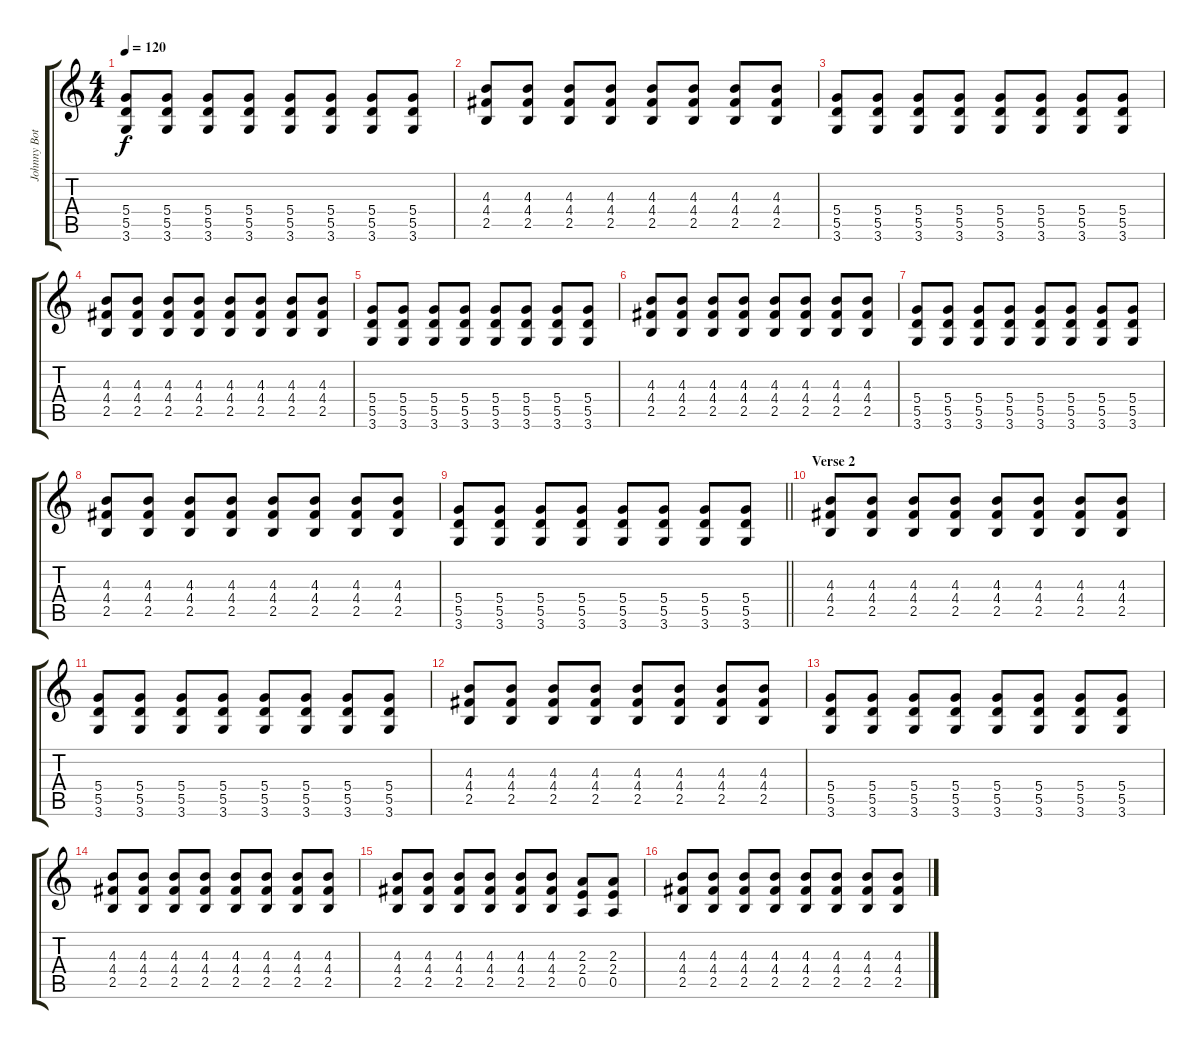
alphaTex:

\track ("Johnny Bottrop (Gitarre 2)" "Johnny Bot") {instrument distortionguitar}
\staff {score tabs}
\tuning (E4 B3 G3 D3 A2 E2) {hide}
\ts (4 4)
\tempo 120
\clef g2
\ks c
(5.4 5.5 3.6).8{dy f} (5.4 5.5 3.6).8 (5.4 5.5 3.6).8 (5.4 5.5 3.6).8 (5.4 5.5 3.6).8 (5.4 5.5 3.6).8 (5.4 5.5 3.6).8 (5.4 5.5 3.6).8 |
(4.3 4.4 2.5).8 (4.3 4.4 2.5).8 (4.3 4.4 2.5).8 (4.3 4.4 2.5).8 (4.3 4.4 2.5).8 (4.3 4.4 2.5).8 (4.3 4.4 2.5).8 (4.3 4.4 2.5).8 |
(5.4 5.5 3.6).8 (5.4 5.5 3.6).8 (5.4 5.5 3.6).8 (5.4 5.5 3.6).8 (5.4 5.5 3.6).8 (5.4 5.5 3.6).8 (5.4 5.5 3.6).8 (5.4 5.5 3.6).8 |
(4.3 4.4 2.5).8 (4.3 4.4 2.5).8 (4.3 4.4 2.5).8 (4.3 4.4 2.5).8 (4.3 4.4 2.5).8 (4.3 4.4 2.5).8 (4.3 4.4 2.5).8 (4.3 4.4 2.5).8 |
(5.4 5.5 3.6).8 (5.4 5.5 3.6).8 (5.4 5.5 3.6).8 (5.4 5.5 3.6).8 (5.4 5.5 3.6).8 (5.4 5.5 3.6).8 (5.4 5.5 3.6).8 (5.4 5.5 3.6).8 |
(4.3 4.4 2.5).8 (4.3 4.4 2.5).8 (4.3 4.4 2.5).8 (4.3 4.4 2.5).8 (4.3 4.4 2.5).8 (4.3 4.4 2.5).8 (4.3 4.4 2.5).8 (4.3 4.4 2.5).8 |
(5.4 5.5 3.6).8 (5.4 5.5 3.6).8 (5.4 5.5 3.6).8 (5.4 5.5 3.6).8 (5.4 5.5 3.6).8 (5.4 5.5 3.6).8 (5.4 5.5 3.6).8 (5.4 5.5 3.6).8 |
(4.3 4.4 2.5).8 (4.3 4.4 2.5).8 (4.3 4.4 2.5).8 (4.3 4.4 2.5).8 (4.3 4.4 2.5).8 (4.3 4.4 2.5).8 (4.3 4.4 2.5).8 (4.3 4.4 2.5).8 |
\barLineRight lightlight
(5.4 5.5 3.6).8 (5.4 5.5 3.6).8 (5.4 5.5 3.6).8 (5.4 5.5 3.6).8 (5.4 5.5 3.6).8 (5.4 5.5 3.6).8 (5.4 5.5 3.6).8 (5.4 5.5 3.6).8 |
\section ("" "Verse 2")
(4.3 4.4 2.5).8 (4.3 4.4 2.5).8 (4.3 4.4 2.5).8 (4.3 4.4 2.5).8 (4.3 4.4 2.5).8 (4.3 4.4 2.5).8 (4.3 4.4 2.5).8 (4.3 4.4 2.5).8 |
(5.4 5.5 3.6).8 (5.4 5.5 3.6).8 (5.4 5.5 3.6).8 (5.4 5.5 3.6).8 (5.4 5.5 3.6).8 (5.4 5.5 3.6).8 (5.4 5.5 3.6).8 (5.4 5.5 3.6).8 |
(4.3 4.4 2.5).8 (4.3 4.4 2.5).8 (4.3 4.4 2.5).8 (4.3 4.4 2.5).8 (4.3 4.4 2.5).8 (4.3 4.4 2.5).8 (4.3 4.4 2.5).8 (4.3 4.4 2.5).8 |
(5.4 5.5 3.6).8 (5.4 5.5 3.6).8 (5.4 5.5 3.6).8 (5.4 5.5 3.6).8 (5.4 5.5 3.6).8 (5.4 5.5 3.6).8 (5.4 5.5 3.6).8 (5.4 5.5 3.6).8 |
(4.3 4.4 2.5).8 (4.3 4.4 2.5).8 (4.3 4.4 2.5).8 (4.3 4.4 2.5).8 (4.3 4.4 2.5).8 (4.3 4.4 2.5).8 (4.3 4.4 2.5).8 (4.3 4.4 2.5).8 |
(4.3 4.4 2.5).8 (4.3 4.4 2.5).8 (4.3 4.4 2.5).8 (4.3 4.4 2.5).8 (4.3 4.4 2.5).8 (4.3 4.4 2.5).8 (2.3 2.4 0.5).8 (2.3 2.4 0.5).8 |
(4.3 4.4 2.5).8 (4.3 4.4 2.5).8 (4.3 4.4 2.5).8 (4.3 4.4 2.5).8 (4.3 4.4 2.5).8 (4.3 4.4 2.5).8 (4.3 4.4 2.5).8 (4.3 4.4 2.5).8
